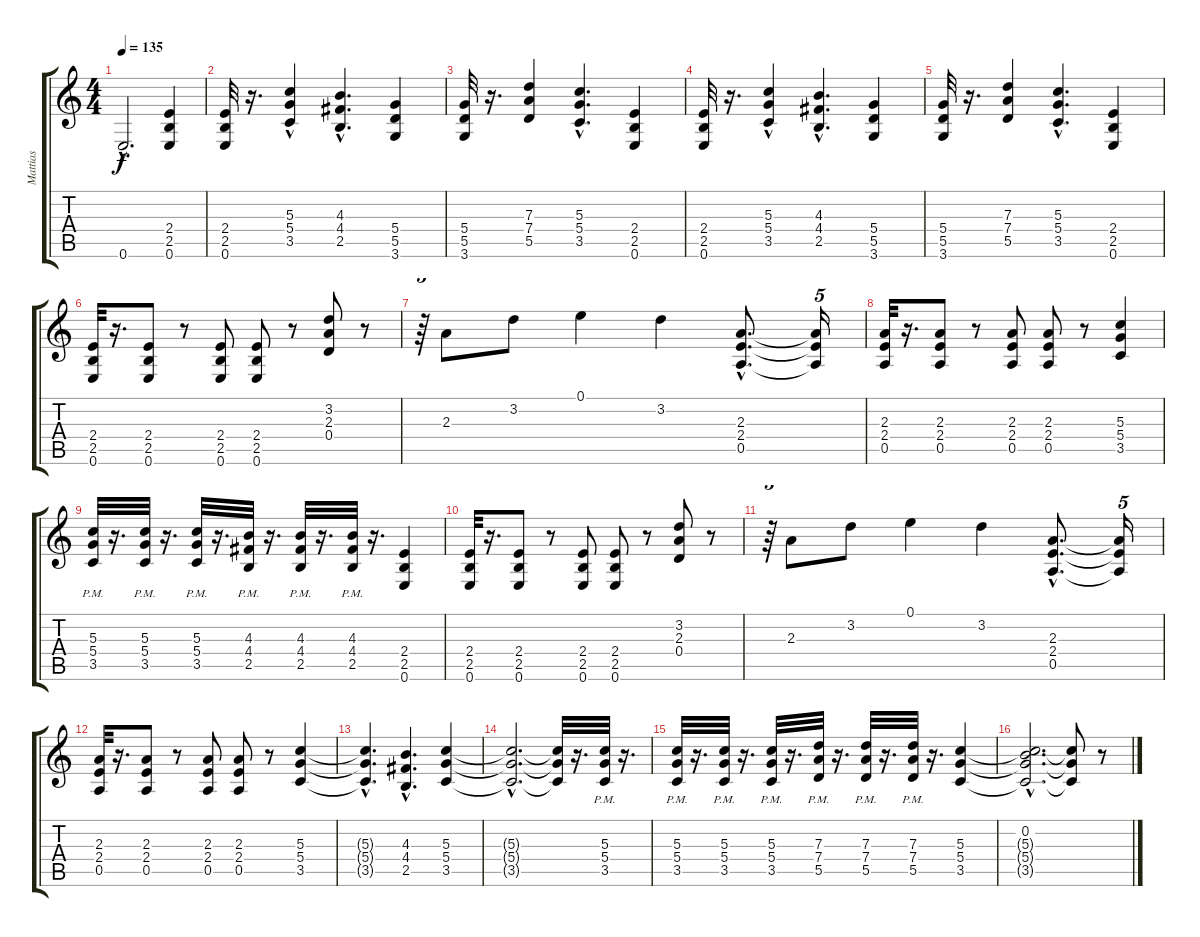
\track ("Mattias" "Mattias") {instrument distortionguitar}
\staff {score tabs}
\tuning (E4 B3 G3 D3 A2 E2) {hide}
\ts (4 4)
\tempo 135
\clef g2
\ks c
0.6{hac t}.2{d dy f} (2.4 2.5 0.6).4 |
(2.4 2.5 0.6).32 r.16{d} (5.3{hac} 5.4 3.5).4 (4.3{hac} 4.4{hac} 2.5{hac}).4{d} (5.4 5.5 3.6).4 |
(5.4 5.5 3.6).32 r.16{d} (7.3 7.4 5.5).4 (5.3{hac} 5.4{hac} 3.5{hac}).4{d} (2.4 2.5 0.6).4 |
(2.4 2.5 0.6).32 r.16{d} (5.3{hac} 5.4 3.5).4 (4.3{hac} 4.4{hac} 2.5{hac}).4{d} (5.4 5.5 3.6).4 |
(5.4 5.5 3.6).32 r.16{d} (7.3 7.4 5.5).4 (5.3{hac} 5.4{hac} 3.5{hac}).4{d} (2.4 2.5 0.6).4 |
(2.4 2.5 0.6).32 r.16{d} (2.4 2.5 0.6).8 r.8 (2.4 2.5 0.6).8 (2.4 2.5 0.6).8 r.8 (3.2 2.3 0.4).8 r.8 |
r.64{tu (5 4)} 2.3.8 3.2.8 0.1.4 3.2.4 (2.3{hac} 2.4{hac} 0.5{hac}).8{d} (2.3{t} 2.4{t} 0.5{t}).16{tu (5 4)} |
(2.3 2.4 0.5).32 r.16{d} (2.3 2.4 0.5).8 r.8 (2.3 2.4 0.5).8 (2.3 2.4 0.5).8 r.8 (5.3 5.4 3.5).4 |
(5.3 5.4{pm} 3.5).32 r.16{d} (5.3 5.4{pm} 3.5).32 r.16{d} (5.3 5.4{pm} 3.5).32 r.16{d} (4.3 4.4{pm} 2.5).32 r.16{d} (4.3 4.4{pm} 2.5).32 r.16{d} (4.3 4.4{pm} 2.5).32 r.16{d} (2.4 2.5 0.6).4 |
(2.4 2.5 0.6).32 r.16{d} (2.4 2.5 0.6).8 r.8 (2.4 2.5 0.6).8 (2.4 2.5 0.6).8 r.8 (3.2 2.3 0.4).8 r.8 |
r.64{tu (5 4)} 2.3.8 3.2.8 0.1.4 3.2.4 (2.3{hac} 2.4{hac} 0.5{hac}).8{d} (2.3{t} 2.4{t} 0.5{t}).16{tu (5 4)} |
(2.3 2.4 0.5).32 r.16{d} (2.3 2.4 0.5).8 r.8 (2.3 2.4 0.5).8 (2.3 2.4 0.5).8 r.8 (5.3 5.4 3.5).4 |
(5.3{hac t} 5.4{hac t} 3.5{hac t}).4{d} (4.3{hac} 4.4{hac} 2.5{hac}).4{d} (5.3 5.4 3.5).4 |
(5.3{hac t} 5.4{hac t} 3.5{hac t}).2{d} (5.3{t} 5.4{t} 3.5{t}).32 r.16{d} (5.3 5.4{pm} 3.5).32 r.16{d} |
(5.3 5.4{pm} 3.5).32 r.16{d} (5.3 5.4{pm} 3.5).32 r.16{d} (5.3 5.4{pm} 3.5).32 r.16{d} (7.3 7.4{pm} 5.5).32 r.16{d} (7.3 7.4{pm} 5.5).32 r.16{d} (7.3 7.4{pm} 5.5).32 r.16{d} (5.3 5.4 3.5).4 |
(0.2{hac} 5.3{hac t} 5.4{hac t} 3.5{hac t}).2{d} (5.3{t} 5.4{t} 3.5{t}).8 r.8
